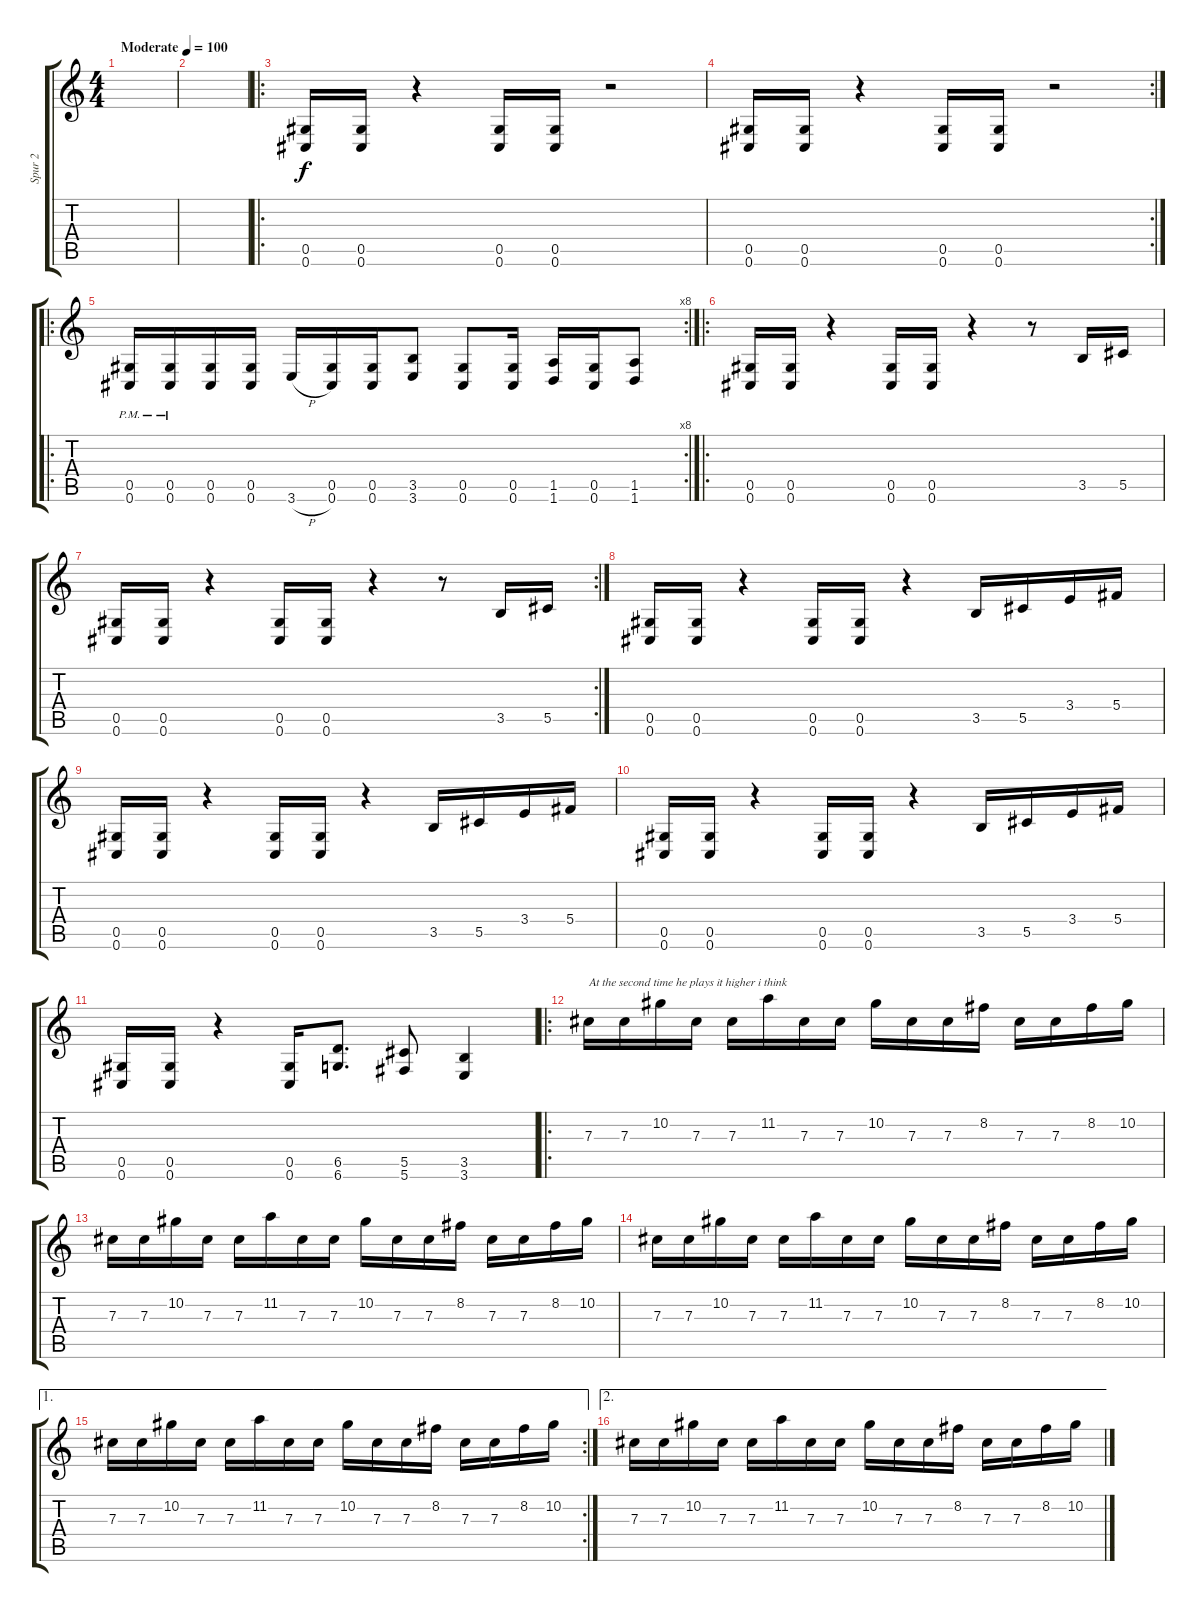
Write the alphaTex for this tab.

\track ("Spur 2" "Spur 2") {instrument distortionguitar}
\staff {score tabs}
\tuning (Eb4 Bb3 Gb3 Db3 Ab2 Db2) {hide}
\ts (4 4)
\tempo (100 "Moderate")
\clef g2
\ks c
|
|
\ro
(0.5 0.6).16 (0.5 0.6).16 r.4 (0.5 0.6).16 (0.5 0.6).16 r.2 |
\rc 2
(0.5 0.6).16 (0.5 0.6).16 r.4 (0.5 0.6).16 (0.5 0.6).16 r.2 |
\ro
\rc 8
(0.5{pm} 0.6).16 (0.5{pm} 0.6).16 (0.5 0.6).16 (0.5 0.6).16 3.6{h}.16 (0.5 0.6).16 (0.5 0.6).16 (3.5 3.6).8 (0.5 0.6).8 (0.5 0.6).16 (1.5 1.6).16 (0.5 0.6).16 (1.5 1.6).8 |
\ro
(0.5 0.6).16 (0.5 0.6).16 r.4 (0.5 0.6).16 (0.5 0.6).16 r.4 r.8 3.5.16 5.5.16 |
\rc 2
(0.5 0.6).16 (0.5 0.6).16 r.4 (0.5 0.6).16 (0.5 0.6).16 r.4 r.8 3.5.16 5.5.16 |
(0.5 0.6).16 (0.5 0.6).16 r.4 (0.5 0.6).16 (0.5 0.6).16 r.4 3.5.16 5.5.16 3.4.16 5.4.16 |
(0.5 0.6).16 (0.5 0.6).16 r.4 (0.5 0.6).16 (0.5 0.6).16 r.4 3.5.16 5.5.16 3.4.16 5.4.16 |
(0.5 0.6).16 (0.5 0.6).16 r.4 (0.5 0.6).16 (0.5 0.6).16 r.4 3.5.16 5.5.16 3.4.16 5.4.16 |
(0.5 0.6).16 (0.5 0.6).16 r.4 (0.5 0.6).16{volume 16} (6.5 6.6).8{d} (5.5 5.6).8 (3.5 3.6).4 |
\ro
7.3.16{txt "At the second time he plays it higher i think " volume 13} 7.3.16 10.2.16 7.3.16 7.3.16 11.2.16 7.3.16 7.3.16 10.2.16 7.3.16 7.3.16 8.2.16 7.3.16 7.3.16 8.2.16 10.2.16 |
7.3.16 7.3.16 10.2.16 7.3.16 7.3.16 11.2.16 7.3.16 7.3.16 10.2.16 7.3.16 7.3.16 8.2.16 7.3.16 7.3.16 8.2.16 10.2.16 |
7.3.16 7.3.16 10.2.16 7.3.16 7.3.16 11.2.16 7.3.16 7.3.16 10.2.16 7.3.16 7.3.16 8.2.16 7.3.16 7.3.16 8.2.16 10.2.16 |
\ae 1
\rc 2
7.3.16 7.3.16 10.2.16 7.3.16 7.3.16 11.2.16 7.3.16 7.3.16 10.2.16 7.3.16 7.3.16 8.2.16 7.3.16 7.3.16 8.2.16 10.2.16 |
\ae 2
7.3.16 7.3.16 10.2.16 7.3.16 7.3.16 11.2.16 7.3.16 7.3.16 10.2.16 7.3.16 7.3.16 8.2.16 7.3.16 7.3.16 8.2.16 10.2.16
